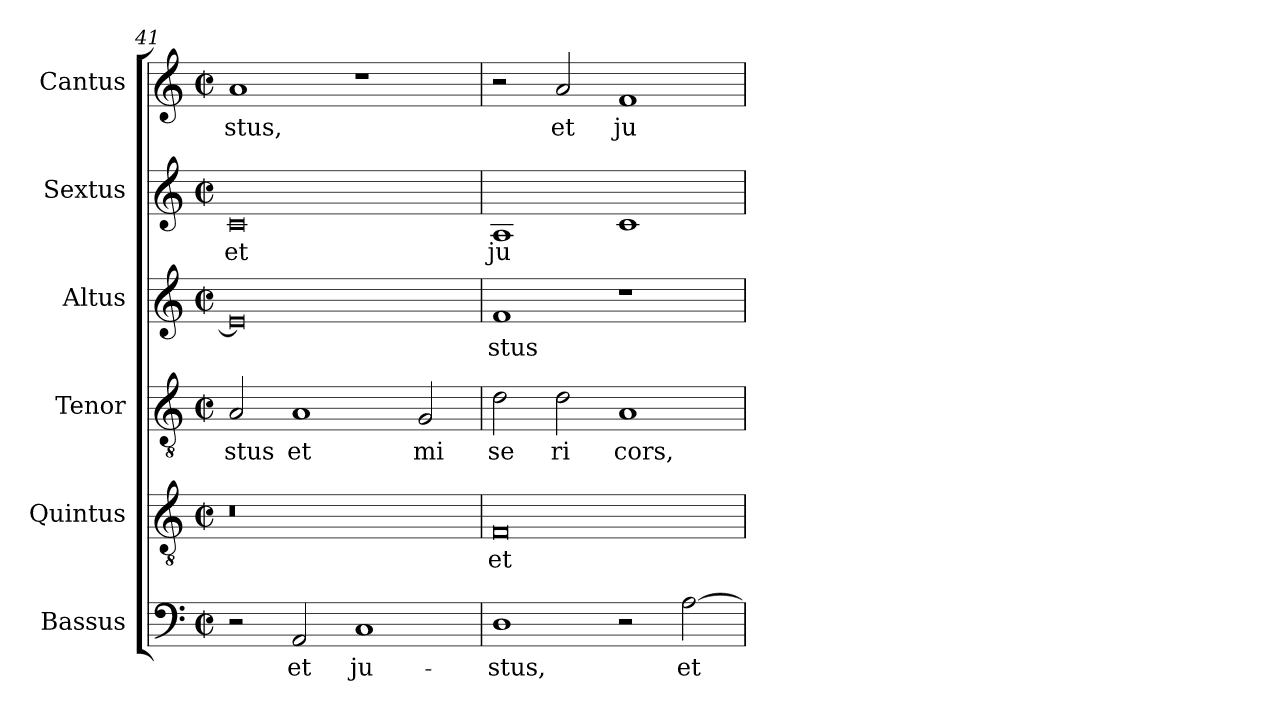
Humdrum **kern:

**kern	**text	**kern	**text	**kern	**text	**kern	**text	**kern	**text	**kern	**text
*part6	*part6	*part5	*part5	*part4	*part4	*part3	*part3	*part2	*part2	*part1	*part1
*staff6	*staff6	*staff5	*staff5	*staff4	*staff4	*staff3	*staff3	*staff2	*staff2	*staff1	*staff1
*I"Bassus	*	*I"Quintus	*	*I"Tenor	*	*I"Altus	*	*I"Sextus	*	*I"Cantus	*
*clefF4	*	*clefGv2	*	*clefGv2	*	*clefG2	*	*clefG2	*	*clefG2	*
*k[]	*	*k[]	*	*k[]	*	*k[]	*	*k[]	*	*k[]	*
*C:	*	*C:	*	*C:	*	*C:	*	*C:	*	*C:	*
*M2/2	*	*M2/2	*	*M2/2	*	*M2/2	*	*M2/2	*	*M2/2	*
*met(c|)	*	*met(c|)	*	*met(c|)	*	*met(c|)	*	*met(c|)	*	*met(c|)	*
=41	=41	=41	=41	=41	=41	=41	=41	=41	=41	=41	=41
!	!	!	!	!	!LO:LY:b:cj	!	!LO:LY:b:cj	!	!LO:LY:b:cj	!	!LO:LY:b:cj
2r	.	0r	.	2A/	stus	0e]	--	0c	et	1a	-stus,
!	!LO:LY:b	!	!	!	!LO:LY:b:cj	!	!	!	!	!	!
2AA/	et	.	.	1A	et	.	.	.	.	.	.
!	!LO:LY:b	!	!	!	!	!	!	!	!	!	!
1C	ju-	.	.	.	.	.	.	.	.	1r	.
!	!	!	!	!	!LO:LY:b:cj	!	!	!	!	!	!
.	.	.	.	2G/	mi	.	.	.	.	.	.
=42	=42	=42	=42	=42	=42	=42	=42	=42	=42	=42	=42
!	!LO:LY:b	!	!LO:LY:b:cj	!	!LO:LY:b:cj	!	!LO:LY:b:cj	!	!LO:LY:b:cj	!	!
1D	-stus,	0F	et	2d\	se	1f	-stus	1A	ju	2r	.
!	!	!	!	!	!LO:LY:b:cj	!	!	!	!	!	!LO:LY:b:cj
.	.	.	.	2d\	ri	.	.	.	.	2a/	et
!	!	!	!	!	!LO:LY:b:cj	!	!	!	!LO:LY:b:cj	!	!LO:LY:b:cj
2r	.	.	.	1A	cors,	1r	.	1c	.	1f	ju-
!	!LO:LY:b	!	!	!	!	!	!	!	!	!	!
[>2A\	et	.	.	.	.	.	.	.	.	.	.
=	=	=	=	=	=	=	=	=	=	=	=
*-	*-	*-	*-	*-	*-	*-	*-	*-	*-	*-	*-
